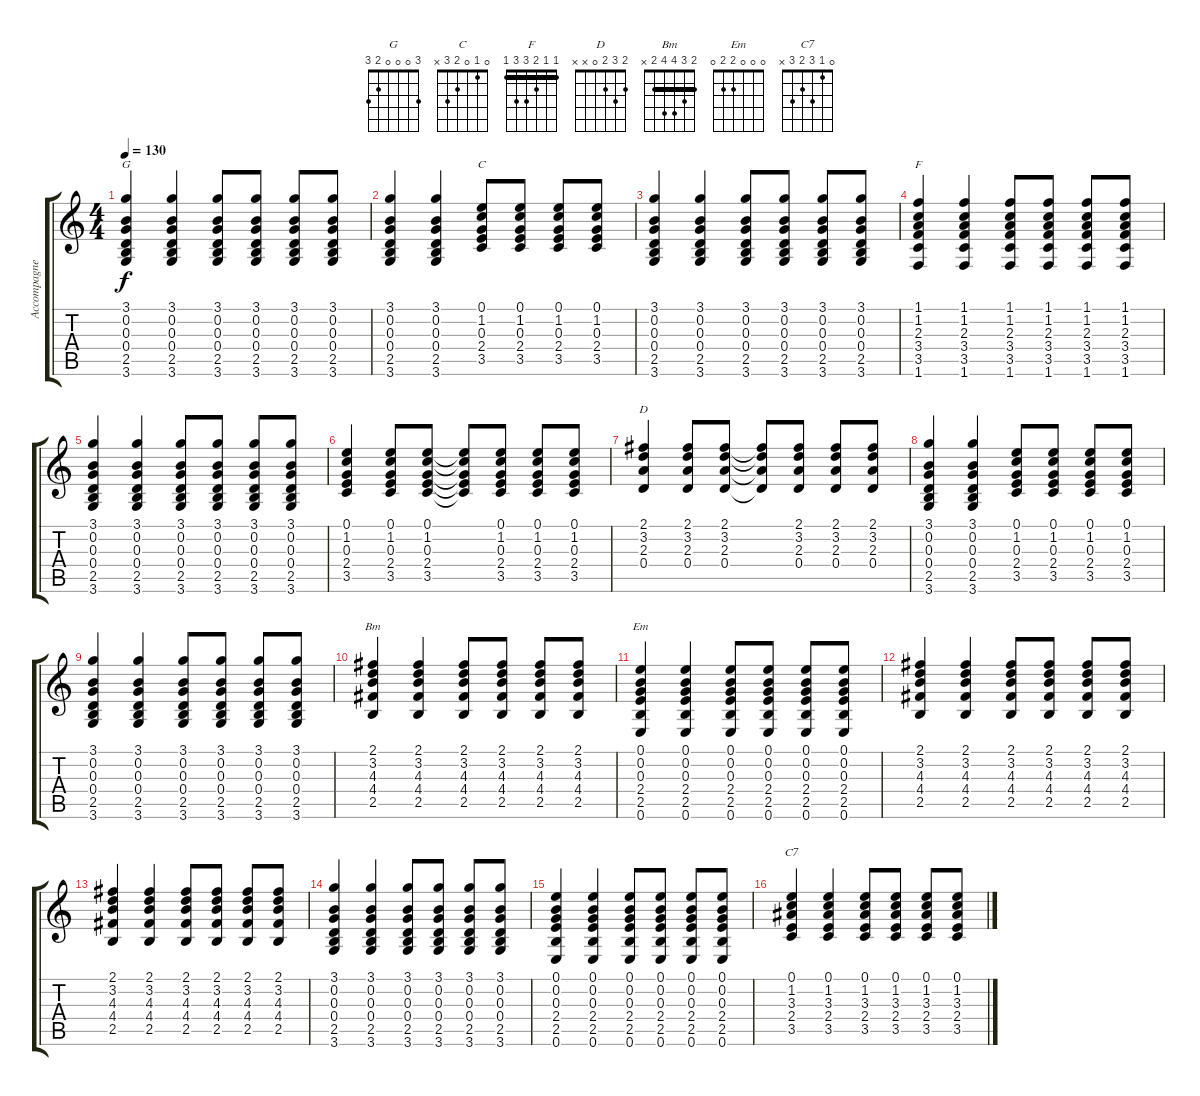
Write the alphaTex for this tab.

\track ("Accompagnement" "Accompagne") {instrument acousticguitarsteel}
\staff {score tabs}
\tuning (E4 B3 G3 D3 A2 E2) {hide}
\chord ("G" 3 0 0 0 2 3)
\chord ("C" 0 1 0 2 3 x)
\chord ("F" 1 1 2 3 3 1) {barre 1}
\chord ("D" 2 3 2 0 x x)
\chord ("Bm" 2 3 4 4 2 x) {barre 2}
\chord ("Em" 0 0 0 2 2 0)
\chord ("C7" 0 1 3 2 3 x)
\ts (4 4)
\tempo 130
\clef g2
\ks c
(3.1 0.2 0.3 0.4 2.5 3.6).4{ch "G" dy f} (3.1 0.2 0.3 0.4 2.5 3.6).4 (3.1 0.2 0.3 0.4 2.5 3.6).8 (3.1 0.2 0.3 0.4 2.5 3.6).8 (3.1 0.2 0.3 0.4 2.5 3.6).8 (3.1 0.2 0.3 0.4 2.5 3.6).8 |
(3.1 0.2 0.3 0.4 2.5 3.6).4 (3.1 0.2 0.3 0.4 2.5 3.6).4 (0.1 1.2 0.3 2.4 3.5).8{ch "C"} (0.1 1.2 0.3 2.4 3.5).8 (0.1 1.2 0.3 2.4 3.5).8 (0.1 1.2 0.3 2.4 3.5).8 |
(3.1 0.2 0.3 0.4 2.5 3.6).4 (3.1 0.2 0.3 0.4 2.5 3.6).4 (3.1 0.2 0.3 0.4 2.5 3.6).8 (3.1 0.2 0.3 0.4 2.5 3.6).8 (3.1 0.2 0.3 0.4 2.5 3.6).8 (3.1 0.2 0.3 0.4 2.5 3.6).8 |
(1.1 1.2 2.3 3.4 3.5 1.6).4{ch "F"} (1.1 1.2 2.3 3.4 3.5 1.6).4 (1.1 1.2 2.3 3.4 3.5 1.6).8 (1.1 1.2 2.3 3.4 3.5 1.6).8 (1.1 1.2 2.3 3.4 3.5 1.6).8 (1.1 1.2 2.3 3.4 3.5 1.6).8 |
(3.1 0.2 0.3 0.4 2.5 3.6).4 (3.1 0.2 0.3 0.4 2.5 3.6).4 (3.1 0.2 0.3 0.4 2.5 3.6).8 (3.1 0.2 0.3 0.4 2.5 3.6).8 (3.1 0.2 0.3 0.4 2.5 3.6).8 (3.1 0.2 0.3 0.4 2.5 3.6).8 |
(0.1 1.2 0.3 2.4 3.5).4 (0.1 1.2 0.3 2.4 3.5).8 (0.1 1.2 0.3 2.4 3.5).8 (0.1{t} 1.2{t} 0.3{t} 2.4{t} 3.5{t}).8 (0.1 1.2 0.3 2.4 3.5).8 (0.1 1.2 0.3 2.4 3.5).8 (0.1 1.2 0.3 2.4 3.5).8 |
(2.1 3.2 2.3 0.4).4{ch "D"} (2.1 3.2 2.3 0.4).8 (2.1 3.2 2.3 0.4).8 (2.1{t} 3.2{t} 2.3{t} 0.4{t}).8 (2.1 3.2 2.3 0.4).8 (2.1 3.2 2.3 0.4).8 (2.1 3.2 2.3 0.4).8 |
(3.1 0.2 0.3 0.4 2.5 3.6).4 (3.1 0.2 0.3 0.4 2.5 3.6).4 (0.1 1.2 0.3 2.4 3.5).8 (0.1 1.2 0.3 2.4 3.5).8 (0.1 1.2 0.3 2.4 3.5).8 (0.1 1.2 0.3 2.4 3.5).8 |
(3.1 0.2 0.3 0.4 2.5 3.6).4 (3.1 0.2 0.3 0.4 2.5 3.6).4 (3.1 0.2 0.3 0.4 2.5 3.6).8 (3.1 0.2 0.3 0.4 2.5 3.6).8 (3.1 0.2 0.3 0.4 2.5 3.6).8 (3.1 0.2 0.3 0.4 2.5 3.6).8 |
(2.1 3.2 4.3 4.4 2.5).4{ch "Bm"} (2.1 3.2 4.3 4.4 2.5).4 (2.1 3.2 4.3 4.4 2.5).8 (2.1 3.2 4.3 4.4 2.5).8 (2.1 3.2 4.3 4.4 2.5).8 (2.1 3.2 4.3 4.4 2.5).8 |
(0.1 0.2 0.3 2.4 2.5 0.6).4{ch "Em"} (0.1 0.2 0.3 2.4 2.5 0.6).4 (0.1 0.2 0.3 2.4 2.5 0.6).8 (0.1 0.2 0.3 2.4 2.5 0.6).8 (0.1 0.2 0.3 2.4 2.5 0.6).8 (0.1 0.2 0.3 2.4 2.5 0.6).8 |
(2.1 3.2 4.3 4.4 2.5).4 (2.1 3.2 4.3 4.4 2.5).4 (2.1 3.2 4.3 4.4 2.5).8 (2.1 3.2 4.3 4.4 2.5).8 (2.1 3.2 4.3 4.4 2.5).8 (2.1 3.2 4.3 4.4 2.5).8 |
(2.1 3.2 4.3 4.4 2.5).4 (2.1 3.2 4.3 4.4 2.5).4 (2.1 3.2 4.3 4.4 2.5).8 (2.1 3.2 4.3 4.4 2.5).8 (2.1 3.2 4.3 4.4 2.5).8 (2.1 3.2 4.3 4.4 2.5).8 |
(3.1 0.2 0.3 0.4 2.5 3.6).4 (3.1 0.2 0.3 0.4 2.5 3.6).4 (3.1 0.2 0.3 0.4 2.5 3.6).8 (3.1 0.2 0.3 0.4 2.5 3.6).8 (3.1 0.2 0.3 0.4 2.5 3.6).8 (3.1 0.2 0.3 0.4 2.5 3.6).8 |
(0.1 0.2 0.3 2.4 2.5 0.6).4 (0.1 0.2 0.3 2.4 2.5 0.6).4 (0.1 0.2 0.3 2.4 2.5 0.6).8 (0.1 0.2 0.3 2.4 2.5 0.6).8 (0.1 0.2 0.3 2.4 2.5 0.6).8 (0.1 0.2 0.3 2.4 2.5 0.6).8 |
(0.1 1.2 3.3 2.4 3.5).4{ch "C7"} (0.1 1.2 3.3 2.4 3.5).4 (0.1 1.2 3.3 2.4 3.5).8 (0.1 1.2 3.3 2.4 3.5).8 (0.1 1.2 3.3 2.4 3.5).8 (0.1 1.2 3.3 2.4 3.5).8
